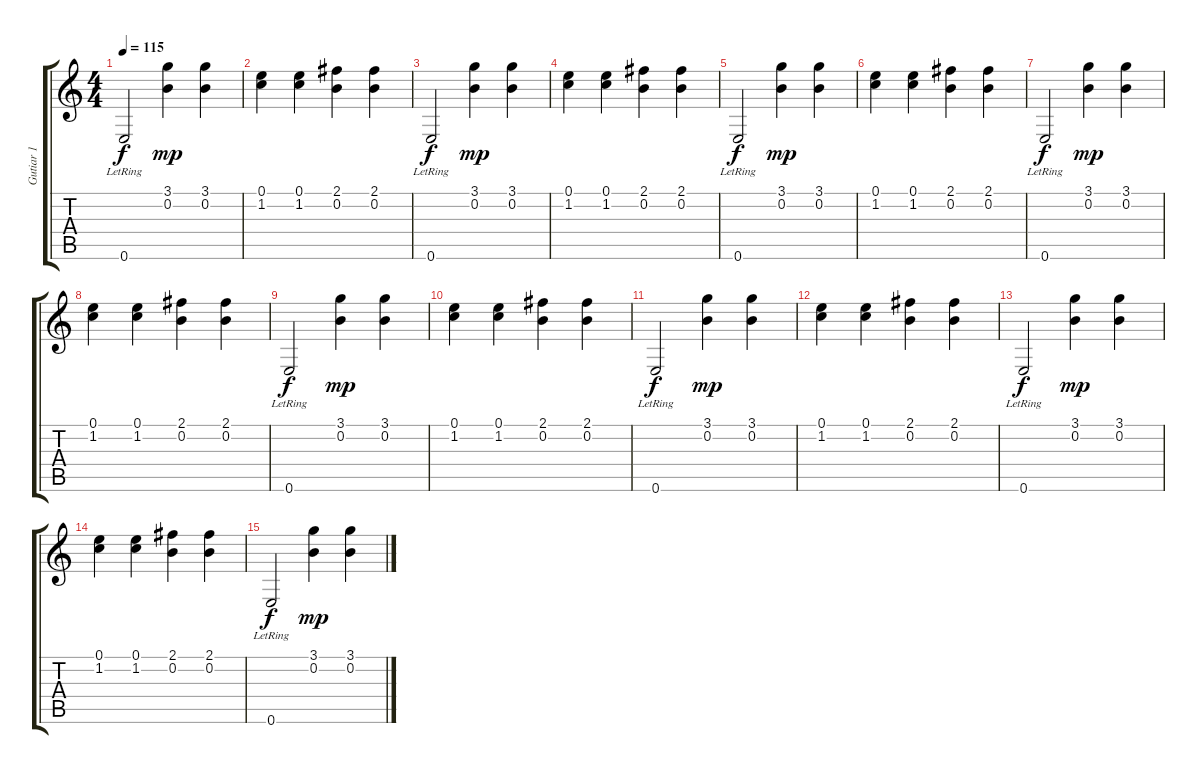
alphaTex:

\track ("Gutiar 1" "Gutiar 1") {instrument electricguitarclean}
\staff {score tabs}
\tuning (E4 B3 G3 D3 A2 E2) {hide}
\ts (4 4)
\tempo 115
\clef g2
\ks c
0.6{lr}.2{dy f} (3.1 0.2).4{dy mp} (3.1 0.2).4 |
(0.1 1.2).4 (0.1 1.2).4 (2.1 0.2).4 (2.1 0.2).4 |
0.6{lr}.2{dy f volume 9} (3.1 0.2).4{dy mp} (3.1 0.2).4 |
(0.1 1.2).4 (0.1 1.2).4 (2.1 0.2).4 (2.1 0.2).4 |
0.6{lr}.2{dy f} (3.1 0.2).4{dy mp} (3.1 0.2).4 |
(0.1 1.2).4 (0.1 1.2).4 (2.1 0.2).4 (2.1 0.2).4 |
0.6{lr}.2{dy f volume 9} (3.1 0.2).4{dy mp} (3.1 0.2).4 |
(0.1 1.2).4 (0.1 1.2).4 (2.1 0.2).4 (2.1 0.2).4 |
0.6{lr}.2{dy f} (3.1 0.2).4{dy mp} (3.1 0.2).4 |
(0.1 1.2).4{volume 5} (0.1 1.2).4 (2.1 0.2).4 (2.1 0.2).4 |
0.6{lr}.2{dy f} (3.1 0.2).4{dy mp} (3.1 0.2).4 |
(0.1 1.2).4 (0.1 1.2).4 (2.1 0.2).4 (2.1 0.2).4 |
0.6{lr}.2{dy f volume 0} (3.1 0.2).4{dy mp} (3.1 0.2).4 |
(0.1 1.2).4 (0.1 1.2).4 (2.1 0.2).4 (2.1 0.2).4 |
0.6{lr}.2{dy f} (3.1 0.2).4{dy mp} (3.1 0.2).4
